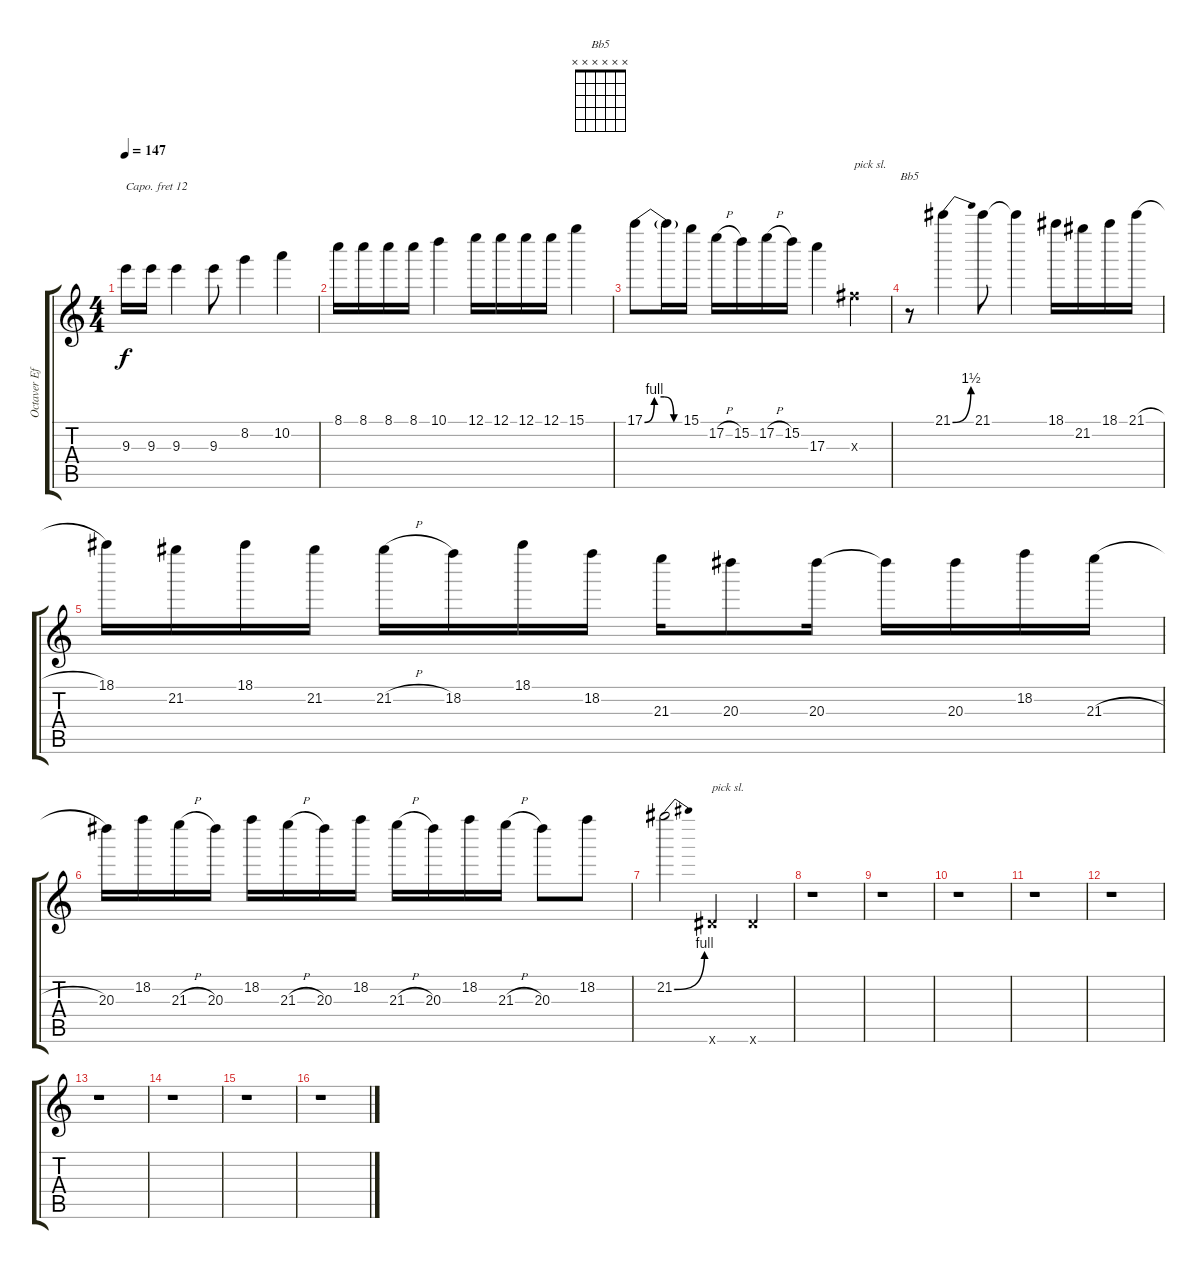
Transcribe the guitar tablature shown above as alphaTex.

\track ("Octaver Effect" "Octaver Ef") {instrument distortionguitar}
\staff {score tabs}
\capo 12
\tuning (E4 B3 G3 D3 A2 E2) {hide}
\chord ("Bb5" x x x x x x)
\ts (4 4)
\tempo 147
\clef g2
\ks c
9.3.16{dy f} 9.3.16 9.3.4 9.3.8 8.2.4 10.2.4 |
8.1.16 8.1.16 8.1.16 8.1.16 10.1.4 12.1.16 12.1.16 12.1.16 12.1.16 15.1.4 |
17.1{be (custom 0 0 15 4 30 4 45 0 60 0)}.8 17.1{t}.16 15.1.16 17.2{h}.16 15.2.16 17.2{h}.16 15.2.16 17.3.4 -1.3{x}.4{txt "pick sl."} |
r.8{ch "Bb5"} 21.1{be (bend 0 0 60 6)}.4 21.1.8 21.1{t}.4 18.1.16 21.2.16 18.1.16 21.1{h}.16 |
18.1.16 21.2.16 18.1.16 21.2.16 21.2{h}.16 18.2.16 18.1.16 18.2.16 21.3.16 20.3.8 20.3.16 20.3{t}.16 20.3.16 18.2.16 21.3{h}.16 |
20.3.16 18.2.16 21.3{h}.16 20.3.16 18.2.16 21.3{h}.16 20.3.16 18.2.16 21.3{h}.16 20.3.16 18.2.16 21.3{h}.16 20.3.8 18.2.8 |
21.2{be (bend 0 0 60 4)}.2 -1.6{x}.4{txt "pick sl."} -1.6{x}.4 |
r.1 |
r.1 |
r.1 |
r.1 |
r.1 |
r.1 |
r.1 |
r.1 |
r.1
